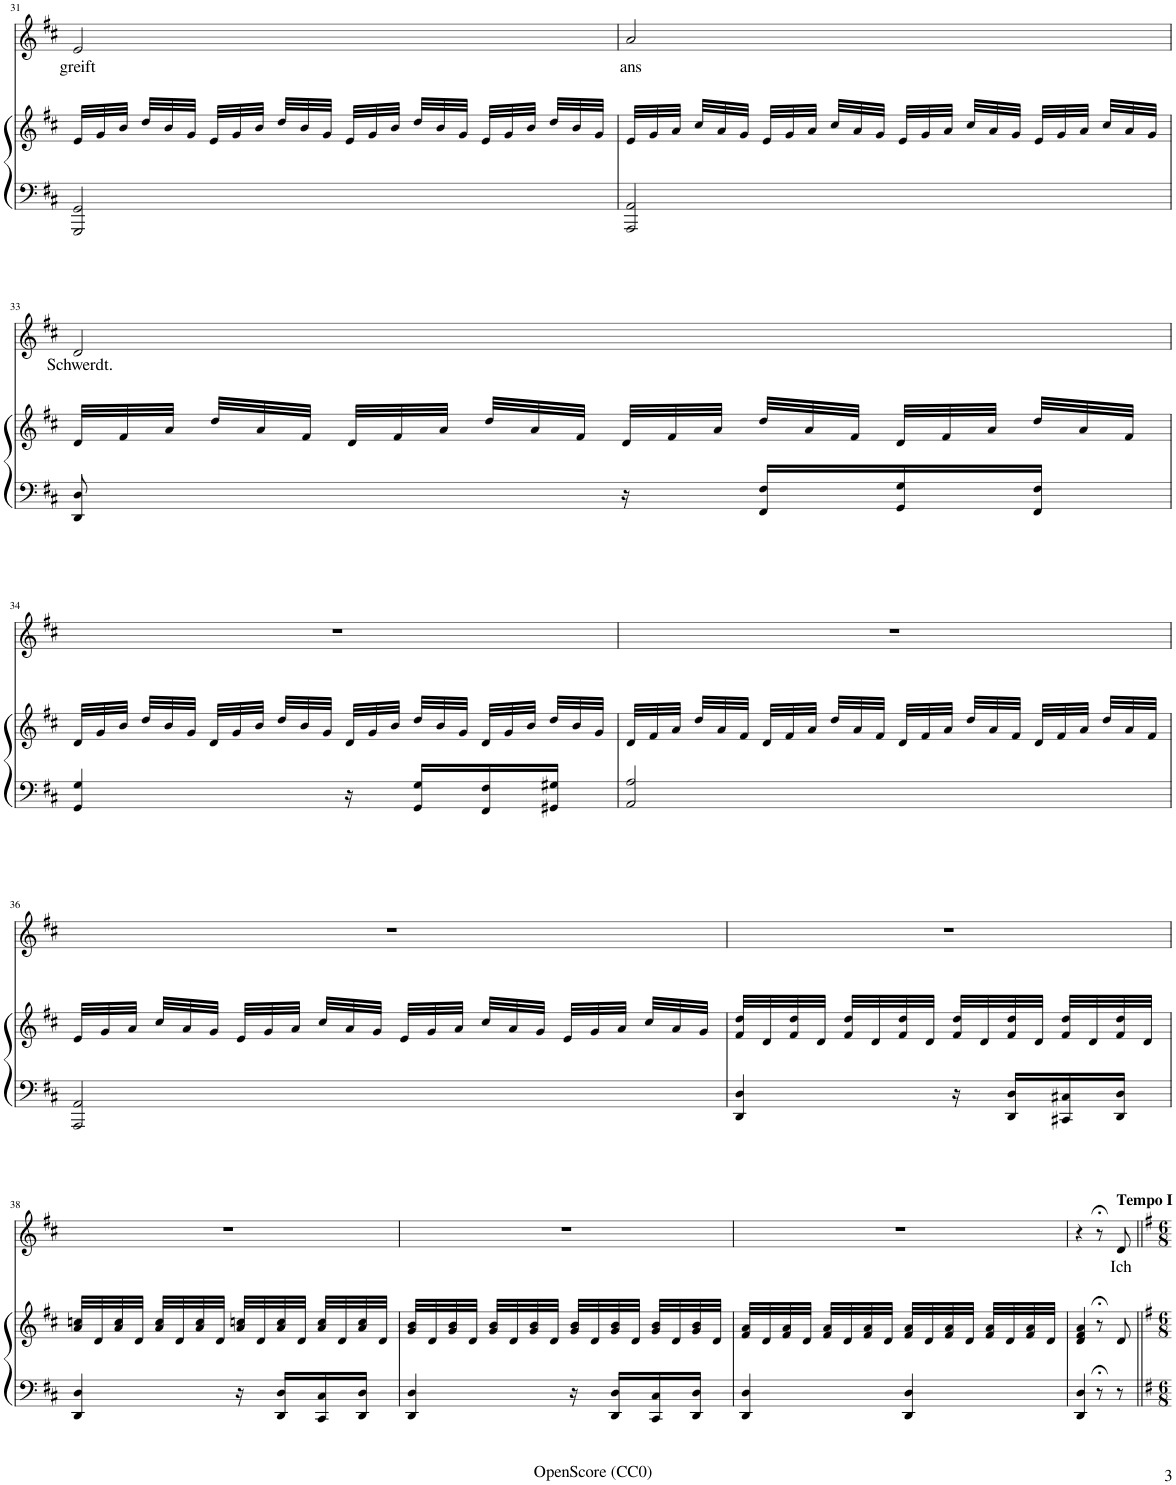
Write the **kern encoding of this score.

**kern	**kern	**kern	**text
*part2	*part2	*part1	*part1
*staff3	*staff2	*staff1	*staff1
*I"Cembalo Harpsichord	*	*I"Canto Voice	*
*I'Hpschd	*	*	*
!!LO:PB:g=z
*clefF4	*clefG2	*clefG2	*
*k[f#c#]	*k[f#c#]	*k[f#c#]	*
*M2/4	*M2/4	*M2/4	*
*	*Xbrackettup	*	*
=31	=31	=31	=31
!	!	!	!LO:LY:b
2GGG/ 2GG/	48e/LLL	2e/	greift
.	48g/	.	.
.	48b/JJJ	.	.
.	48dd/LLL	.	.
.	48b/	.	.
.	48g/JJJ	.	.
.	48e/LLL	.	.
.	48g/	.	.
.	48b/JJJ	.	.
.	48dd/LLL	.	.
.	48b/	.	.
.	48g/JJJ	.	.
.	48e/LLL	.	.
.	48g/	.	.
.	48b/JJJ	.	.
.	48dd/LLL	.	.
.	48b/	.	.
.	48g/JJJ	.	.
.	48e/LLL	.	.
.	48g/	.	.
.	48b/JJJ	.	.
.	48dd/LLL	.	.
.	48b/	.	.
.	48g/JJJ	.	.
=32	=32	=32	=32
!	!	!	!LO:LY:b
2AAA/ 2AA/	48e/LLL	2a/	ans
.	48g/	.	.
.	48a/JJJ	.	.
.	48cc#/LLL	.	.
.	48a/	.	.
.	48g/JJJ	.	.
.	48e/LLL	.	.
.	48g/	.	.
.	48a/JJJ	.	.
.	48cc#/LLL	.	.
.	48a/	.	.
.	48g/JJJ	.	.
.	48e/LLL	.	.
.	48g/	.	.
.	48a/JJJ	.	.
.	48cc#/LLL	.	.
.	48a/	.	.
.	48g/JJJ	.	.
.	48e/LLL	.	.
.	48g/	.	.
.	48a/JJJ	.	.
.	48cc#/LLL	.	.
.	48a/	.	.
.	48g/JJJ	.	.
!!LO:LB:g=z
=33	=33	=33	=33
!	!	!	!LO:LY:b
8DD/ 8D/	48d/LLL	2d/	Schwerdt.
.	48f#/	.	.
.	48a/JJJ	.	.
.	48dd/LLL	.	.
.	48a/	.	.
.	48f#/JJJ	.	.
8ryy	48d/LLL	.	.
.	48f#/	.	.
.	48a/JJJ	.	.
.	48dd/LLL	.	.
.	48a/	.	.
.	48f#/JJJ	.	.
16r	48d/LLL	.	.
.	48f#/	.	.
.	48a/JJJ	.	.
16FF#/ 16F#/LL	48dd/LLL	.	.
.	48a/	.	.
.	48f#/JJJ	.	.
16GG/ 16G/	48d/LLL	.	.
.	48f#/	.	.
.	48a/JJJ	.	.
16FF#/ 16F#/JJ	48dd/LLL	.	.
.	48a/	.	.
.	48f#/JJJ	.	.
!!LO:LB:g=z
=34	=34	=34	=34
4GG/ 4G/	48d/LLL	2r	.
.	48g/	.	.
.	48b/JJJ	.	.
.	48dd/LLL	.	.
.	48b/	.	.
.	48g/JJJ	.	.
.	48d/LLL	.	.
.	48g/	.	.
.	48b/JJJ	.	.
.	48dd/LLL	.	.
.	48b/	.	.
.	48g/JJJ	.	.
16r	48d/LLL	.	.
.	48g/	.	.
.	48b/JJJ	.	.
16GG/ 16G/LL	48dd/LLL	.	.
.	48b/	.	.
.	48g/JJJ	.	.
16FF#/ 16F#/	48d/LLL	.	.
.	48g/	.	.
.	48b/JJJ	.	.
16GG#X/ 16G#X/JJ	48dd/LLL	.	.
.	48b/	.	.
.	48g/JJJ	.	.
=35	=35	=35	=35
2AA/ 2A/	48d/LLL	2r	.
.	48f#/	.	.
.	48a/JJJ	.	.
.	48dd/LLL	.	.
.	48a/	.	.
.	48f#/JJJ	.	.
.	48d/LLL	.	.
.	48f#/	.	.
.	48a/JJJ	.	.
.	48dd/LLL	.	.
.	48a/	.	.
.	48f#/JJJ	.	.
.	48d/LLL	.	.
.	48f#/	.	.
.	48a/JJJ	.	.
.	48dd/LLL	.	.
.	48a/	.	.
.	48f#/JJJ	.	.
.	48d/LLL	.	.
.	48f#/	.	.
.	48a/JJJ	.	.
.	48dd/LLL	.	.
.	48a/	.	.
.	48f#/JJJ	.	.
!!LO:LB:g=z
=36	=36	=36	=36
2AAA/ 2AA/	48e/LLL	2r	.
.	48g/	.	.
.	48a/JJJ	.	.
.	48cc#/LLL	.	.
.	48a/	.	.
.	48g/JJJ	.	.
.	48e/LLL	.	.
.	48g/	.	.
.	48a/JJJ	.	.
.	48cc#/LLL	.	.
.	48a/	.	.
.	48g/JJJ	.	.
.	48e/LLL	.	.
.	48g/	.	.
.	48a/JJJ	.	.
.	48cc#/LLL	.	.
.	48a/	.	.
.	48g/JJJ	.	.
.	48e/LLL	.	.
.	48g/	.	.
.	48a/JJJ	.	.
.	48cc#/LLL	.	.
.	48a/	.	.
.	48g/JJJ	.	.
=37	=37	=37	=37
4DD/ 4D/	32f#/ 32dd/LLL	2r	.
.	32d/	.	.
.	32f#/ 32dd/	.	.
.	32d/JJJ	.	.
.	32f#/ 32dd/LLL	.	.
.	32d/	.	.
.	32f#/ 32dd/	.	.
.	32d/JJJ	.	.
16r	32f#/ 32dd/LLL	.	.
.	32d/	.	.
16DD/ 16D/LL	32f#/ 32dd/	.	.
.	32d/JJJ	.	.
16CC#X/ 16C#X/	32f#/ 32dd/LLL	.	.
.	32d/	.	.
16DD/ 16D/JJ	32f#/ 32dd/	.	.
.	32d/JJJ	.	.
!!LO:LB:g=z
=38	=38	=38	=38
4DD/ 4D/	32a/ 32ccn/LLL	2r	.
.	32d/	.	.
.	32a/ 32cc/	.	.
.	32d/JJJ	.	.
.	32a/ 32cc/LLL	.	.
.	32d/	.	.
.	32a/ 32cc/	.	.
.	32d/JJJ	.	.
16r	32a/ 32ccn/LLL	.	.
.	32d/	.	.
16DD/ 16D/LL	32a/ 32cc/	.	.
.	32d/JJJ	.	.
16CC#/ 16C#/	32a/ 32cc/LLL	.	.
.	32d/	.	.
16DD/ 16D/JJ	32a/ 32cc/	.	.
.	32d/JJJ	.	.
=39	=39	=39	=39
4DD/ 4D/	32g/ 32b/LLL	2r	.
.	32d/	.	.
.	32g/ 32b/	.	.
.	32d/JJJ	.	.
.	32g/ 32b/LLL	.	.
.	32d/	.	.
.	32g/ 32b/	.	.
.	32d/JJJ	.	.
16r	32g/ 32b/LLL	.	.
.	32d/	.	.
16DD/ 16D/LL	32g/ 32b/	.	.
.	32d/JJJ	.	.
16CC#/ 16C#/	32g/ 32b/LLL	.	.
.	32d/	.	.
16DD/ 16D/JJ	32g/ 32b/	.	.
.	32d/JJJ	.	.
=40	=40	=40	=40
4DD/ 4D/	32f#/ 32a/LLL	2r	.
.	32d/	.	.
.	32f#/ 32a/	.	.
.	32d/JJJ	.	.
.	32f#/ 32a/LLL	.	.
.	32d/	.	.
.	32f#/ 32a/	.	.
.	32d/JJJ	.	.
4DD/ 4D/	32f#/ 32a/LLL	.	.
.	32d/	.	.
.	32f#/ 32a/	.	.
.	32d/JJJ	.	.
.	32f#/ 32a/LLL	.	.
.	32d/	.	.
.	32f#/ 32a/	.	.
.	32d/JJJ	.	.
=41	=41	=41	=41
4DD/ 4D/	4d/ 4f#/ 4a/	4r	.
8r;<	8r;<	8r;<	.
!	!	!LO:TX:a:B:t=Tempo I	!
!	!	!	!LO:LY:b
8r	8d/	8d/	Ich
=||	=||	=||	=||
*-	*-	*-	*-
